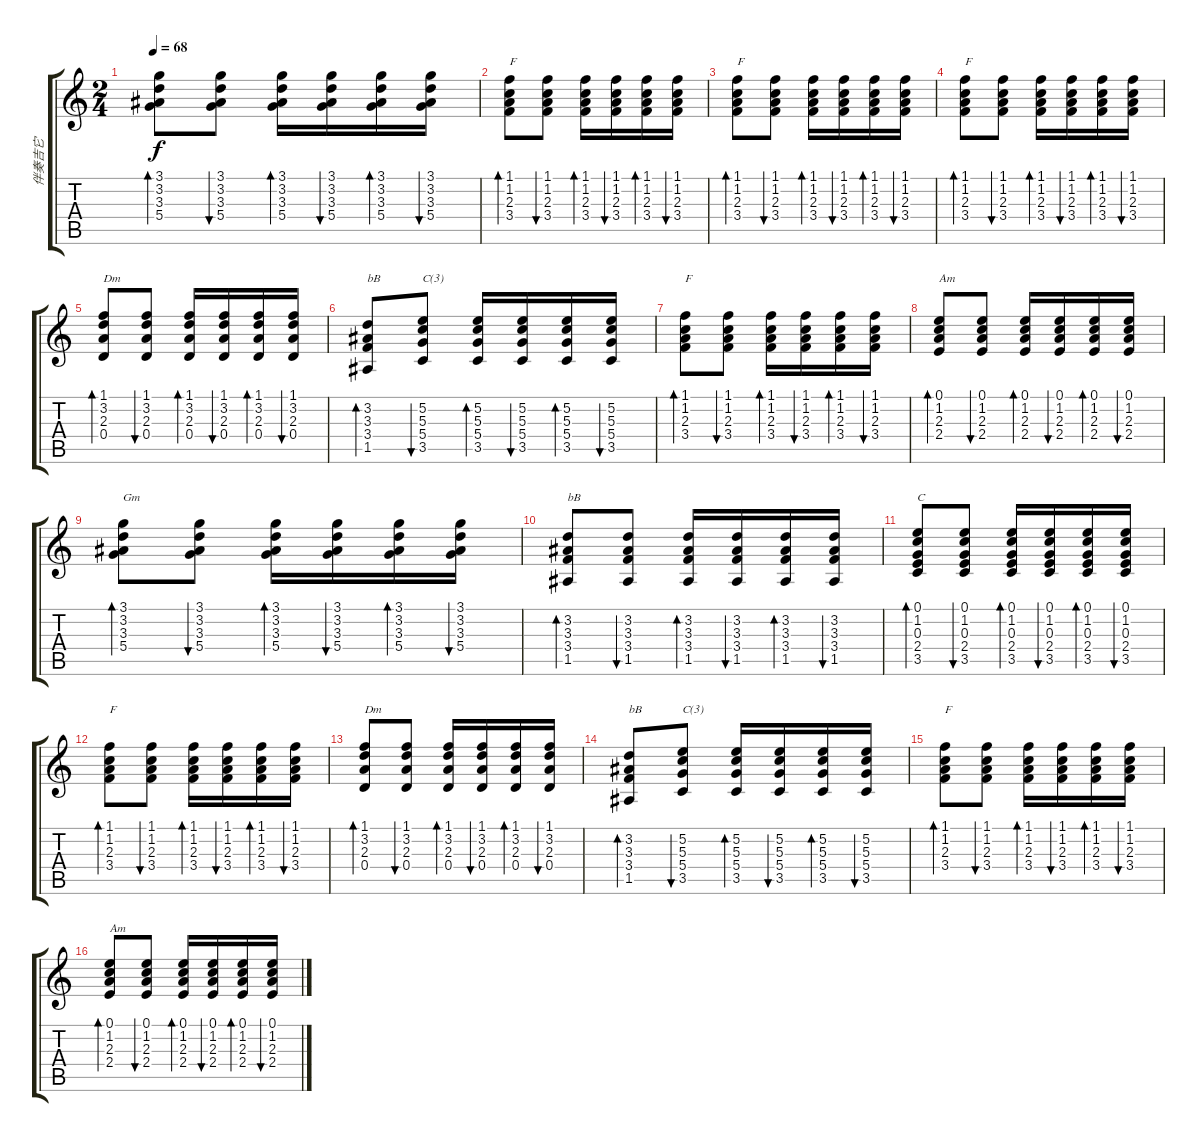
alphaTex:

\track ("伴奏吉它" "伴奏吉它") {instrument acousticguitarsteel}
\staff {score tabs}
\tuning (E4 B3 G3 D3 A2 E2) {hide}
\ts (2 4)
\tempo 68
\clef g2
\ks c
(3.1 3.2 3.3 5.4).8{bd 60 dy f} (3.1 3.2 3.3 5.4).8{bu 60} (3.1 3.2 3.3 5.4).16{bd 60} (3.1 3.2 3.3 5.4).16{bu 60} (3.1 3.2 3.3 5.4).16{bd 60} (3.1 3.2 3.3 5.4).16{bu 60} |
(1.1 1.2 2.3 3.4).8{bd 60 txt "F"} (1.1 1.2 2.3 3.4).8{bu 60} (1.1 1.2 2.3 3.4).16{bd 60} (1.1 1.2 2.3 3.4).16{bu 60} (1.1 1.2 2.3 3.4).16{bd 60} (1.1 1.2 2.3 3.4).16{bu 60} |
(1.1 1.2 2.3 3.4).8{bd 60 txt "F"} (1.1 1.2 2.3 3.4).8{bu 60} (1.1 1.2 2.3 3.4).16{bd 60} (1.1 1.2 2.3 3.4).16{bu 60} (1.1 1.2 2.3 3.4).16{bd 60} (1.1 1.2 2.3 3.4).16{bu 60} |
(1.1 1.2 2.3 3.4).8{bd 60 txt "F"} (1.1 1.2 2.3 3.4).8{bu 60} (1.1 1.2 2.3 3.4).16{bd 60} (1.1 1.2 2.3 3.4).16{bu 60} (1.1 1.2 2.3 3.4).16{bd 60} (1.1 1.2 2.3 3.4).16{bu 60} |
(1.1 3.2 2.3 0.4).8{bd 60 txt "Dm"} (1.1 3.2 2.3 0.4).8{bu 60} (1.1 3.2 2.3 0.4).16{bd 60} (1.1 3.2 2.3 0.4).16{bu 60} (1.1 3.2 2.3 0.4).16{bd 60} (1.1 3.2 2.3 0.4).16{bu 60} |
(3.2 3.3 3.4 1.5).8{bd 60 txt "bB"} (5.2 5.3 5.4 3.5).8{bu 60 txt "C(3)"} (5.2 5.3 5.4 3.5).16{bd 60} (5.2 5.3 5.4 3.5).16{bu 60} (5.2 5.3 5.4 3.5).16{bd 60} (5.2 5.3 5.4 3.5).16{bu 60} |
(1.1 1.2 2.3 3.4).8{bd 60 txt "F"} (1.1 1.2 2.3 3.4).8{bu 60} (1.1 1.2 2.3 3.4).16{bd 60} (1.1 1.2 2.3 3.4).16{bu 60} (1.1 1.2 2.3 3.4).16{bd 60} (1.1 1.2 2.3 3.4).16{bu 60} |
(0.1 1.2 2.3 2.4).8{bd 60 txt "Am"} (0.1 1.2 2.3 2.4).8{bu 60} (0.1 1.2 2.3 2.4).16{bd 60} (0.1 1.2 2.3 2.4).16{bu 60} (0.1 1.2 2.3 2.4).16{bd 60} (0.1 1.2 2.3 2.4).16{bu 60} |
(3.1 3.2 3.3 5.4).8{bd 60 txt "Gm"} (3.1 3.2 3.3 5.4).8{bu 60} (3.1 3.2 3.3 5.4).16{bd 60} (3.1 3.2 3.3 5.4).16{bu 60} (3.1 3.2 3.3 5.4).16{bd 60} (3.1 3.2 3.3 5.4).16{bu 60} |
(3.2 3.3 3.4 1.5).8{bd 60 txt "bB"} (3.2 3.3 3.4 1.5).8{bu 60} (3.2 3.3 3.4 1.5).16{bd 60} (3.2 3.3 3.4 1.5).16{bu 60} (3.2 3.3 3.4 1.5).16{bd 60} (3.2 3.3 3.4 1.5).16{bu 60} |
(0.1 1.2 0.3 2.4 3.5).8{bd 60 txt "C"} (0.1 1.2 0.3 2.4 3.5).8{bu 60} (0.1 1.2 0.3 2.4 3.5).16{bd 60} (0.1 1.2 0.3 2.4 3.5).16{bu 60} (0.1 1.2 0.3 2.4 3.5).16{bd 60} (0.1 1.2 0.3 2.4 3.5).16{bu 60} |
(1.1 1.2 2.3 3.4).8{bd 60 txt "F"} (1.1 1.2 2.3 3.4).8{bu 60} (1.1 1.2 2.3 3.4).16{bd 60} (1.1 1.2 2.3 3.4).16{bu 60} (1.1 1.2 2.3 3.4).16{bd 60} (1.1 1.2 2.3 3.4).16{bu 60} |
(1.1 3.2 2.3 0.4).8{bd 60 txt "Dm"} (1.1 3.2 2.3 0.4).8{bu 60} (1.1 3.2 2.3 0.4).16{bd 60} (1.1 3.2 2.3 0.4).16{bu 60} (1.1 3.2 2.3 0.4).16{bd 60} (1.1 3.2 2.3 0.4).16{bu 60} |
(3.2 3.3 3.4 1.5).8{bd 60 txt "bB"} (5.2 5.3 5.4 3.5).8{bu 60 txt "C(3)"} (5.2 5.3 5.4 3.5).16{bd 60} (5.2 5.3 5.4 3.5).16{bu 60} (5.2 5.3 5.4 3.5).16{bd 60} (5.2 5.3 5.4 3.5).16{bu 60} |
(1.1 1.2 2.3 3.4).8{bd 60 txt "F"} (1.1 1.2 2.3 3.4).8{bu 60} (1.1 1.2 2.3 3.4).16{bd 60} (1.1 1.2 2.3 3.4).16{bu 60} (1.1 1.2 2.3 3.4).16{bd 60} (1.1 1.2 2.3 3.4).16{bu 60} |
(0.1 1.2 2.3 2.4).8{bd 60 txt "Am"} (0.1 1.2 2.3 2.4).8{bu 60} (0.1 1.2 2.3 2.4).16{bd 60} (0.1 1.2 2.3 2.4).16{bu 60} (0.1 1.2 2.3 2.4).16{bd 60} (0.1 1.2 2.3 2.4).16{bu 60}
